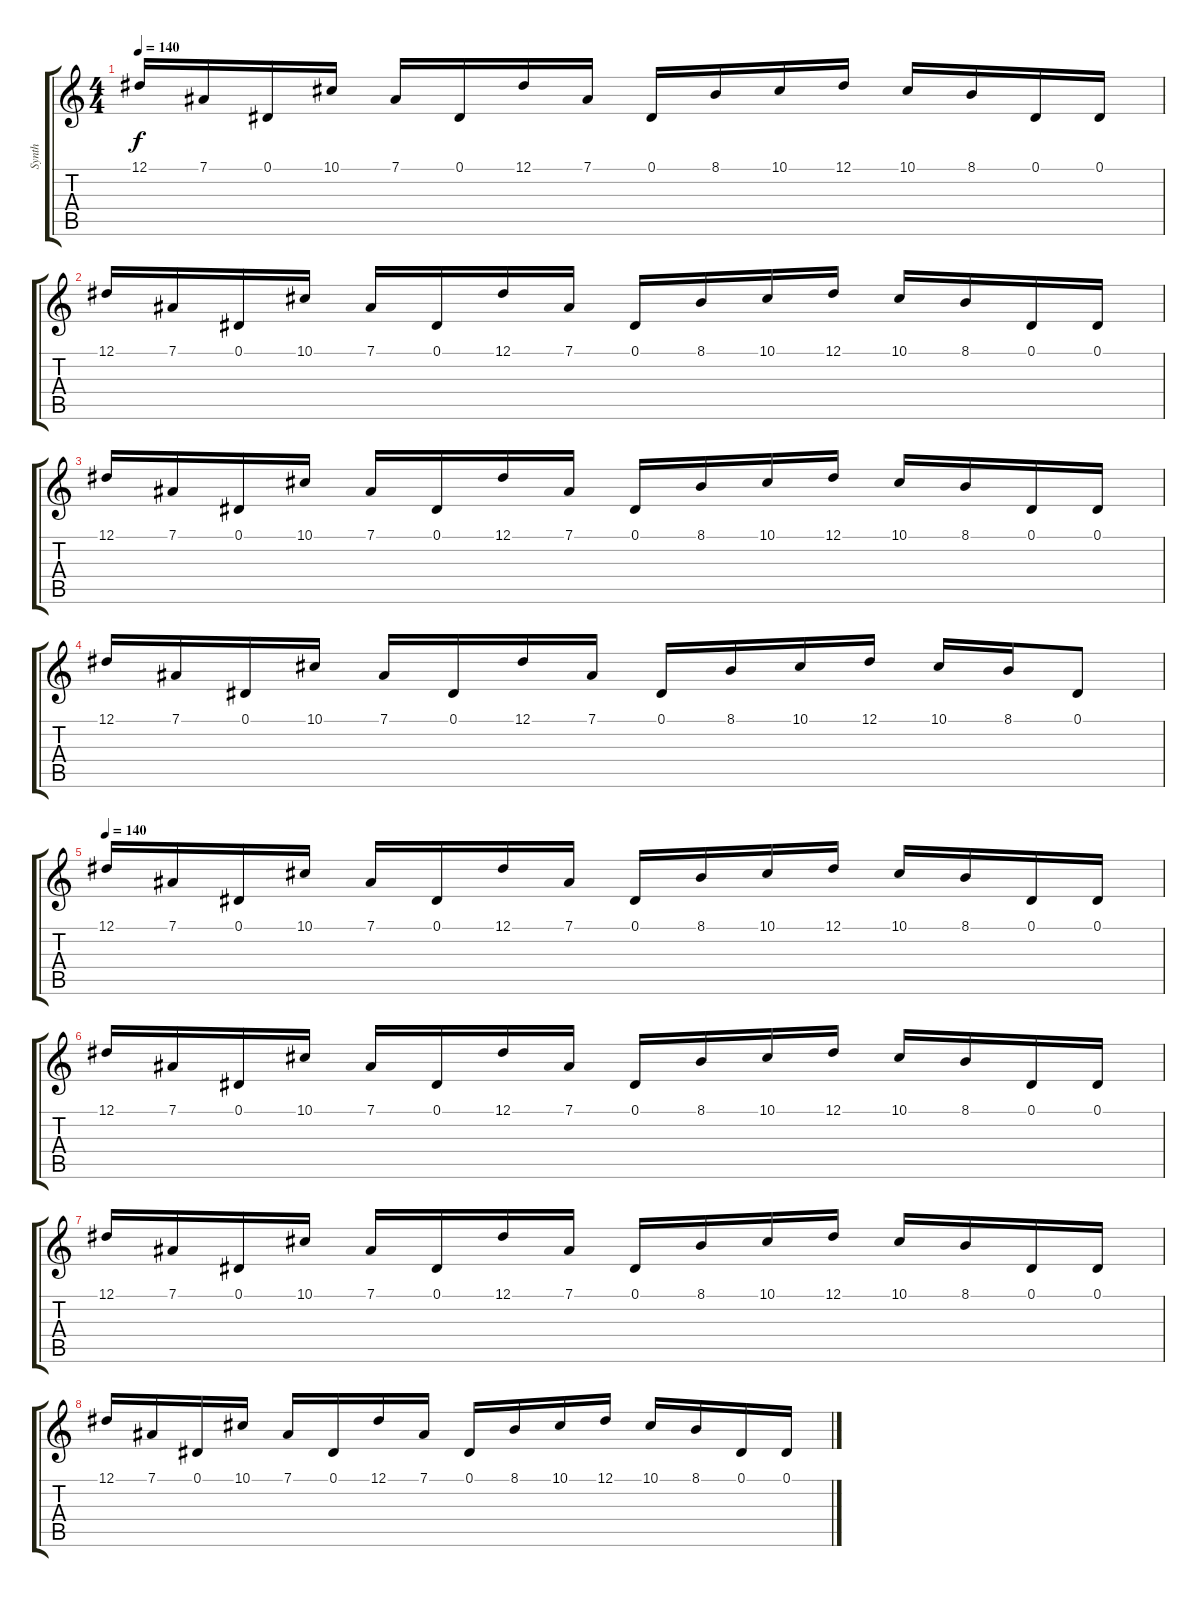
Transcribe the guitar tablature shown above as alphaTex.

\track ("Synth" "Synth") {instrument lead1square}
\staff {score tabs}
\tuning (Eb4 Bb3 Gb3 Db3 Ab2 Eb2) {hide}
\ts (4 4)
\tempo 140
\clef g2
\ks c
12.1.16{dy f balance 8} 7.1.16 0.1.16 10.1.16 7.1.16 0.1.16 12.1.16 7.1.16 0.1.16 8.1.16 10.1.16 12.1.16 10.1.16 8.1.16 0.1.16 0.1.16 |
12.1.16{balance 16} 7.1.16 0.1.16 10.1.16 7.1.16 0.1.16 12.1.16 7.1.16 0.1.16 8.1.16 10.1.16 12.1.16 10.1.16 8.1.16 0.1.16 0.1.16 |
12.1.16{balance 8} 7.1.16 0.1.16 10.1.16 7.1.16 0.1.16 12.1.16 7.1.16 0.1.16 8.1.16 10.1.16 12.1.16 10.1.16 8.1.16 0.1.16 0.1.16 |
12.1.16{balance 0} 7.1.16 0.1.16 10.1.16 7.1.16 0.1.16 12.1.16 7.1.16 0.1.16 8.1.16 10.1.16 12.1.16 10.1.16 8.1.16 0.1.8 |
\tempo 140
12.1.16{balance 8} 7.1.16 0.1.16 10.1.16 7.1.16 0.1.16 12.1.16 7.1.16 0.1.16 8.1.16 10.1.16 12.1.16 10.1.16 8.1.16 0.1.16 0.1.16 |
12.1.16{balance 16} 7.1.16 0.1.16 10.1.16 7.1.16 0.1.16 12.1.16 7.1.16 0.1.16 8.1.16 10.1.16 12.1.16 10.1.16 8.1.16 0.1.16 0.1.16 |
12.1.16{balance 8} 7.1.16 0.1.16 10.1.16 7.1.16 0.1.16 12.1.16 7.1.16 0.1.16 8.1.16 10.1.16 12.1.16 10.1.16 8.1.16 0.1.16 0.1.16 |
12.1.16{balance 0} 7.1.16 0.1.16 10.1.16 7.1.16 0.1.16 12.1.16 7.1.16 0.1.16 8.1.16 10.1.16 12.1.16 10.1.16 8.1.16 0.1.16 0.1.16
